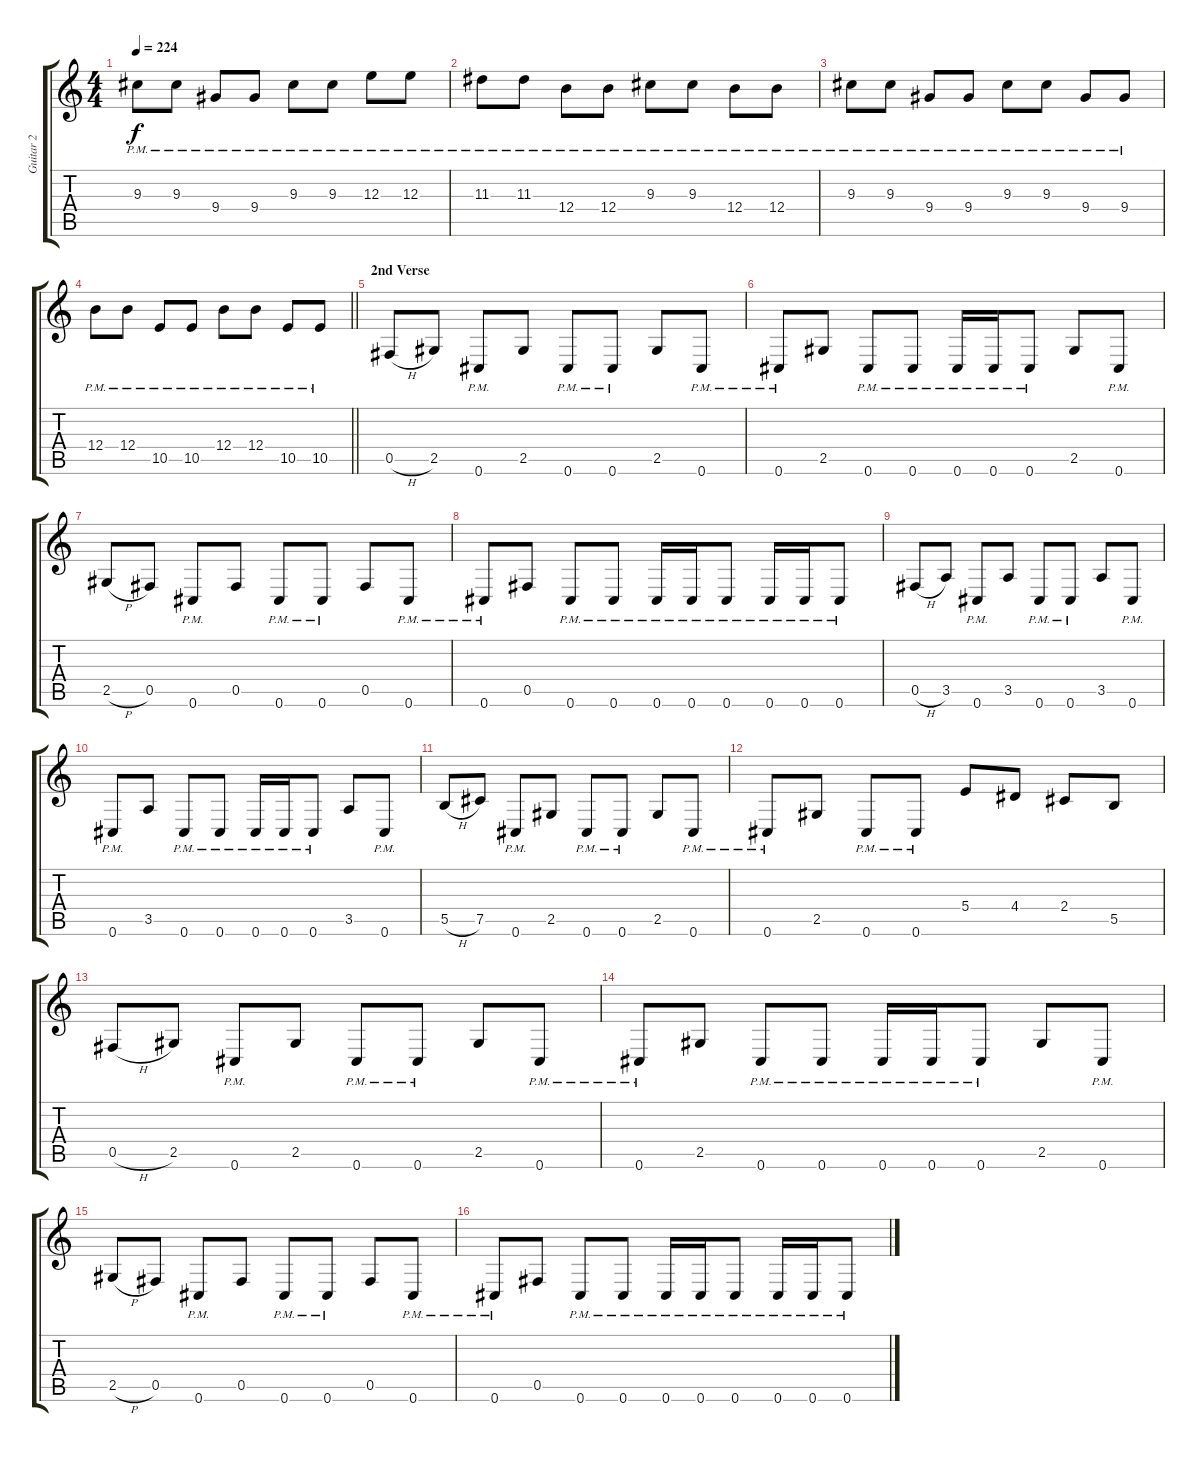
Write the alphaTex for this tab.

\track ("Guitar 2" "Guitar 2") {instrument distortionguitar}
\staff {score tabs}
\tuning (Db4 Ab3 E3 B2 Gb2 Db2) {hide}
\ts (4 4)
\tempo 224
\clef g2
\ks c
9.3{pm}.8{dy f} 9.3{pm}.8 9.4{pm}.8 9.4{pm}.8 9.3{pm}.8 9.3{pm}.8 12.3{pm}.8 12.3{pm}.8 |
11.3{pm}.8 11.3{pm}.8 12.4{pm}.8 12.4{pm}.8 9.3{pm}.8 9.3{pm}.8 12.4{pm}.8 12.4{pm}.8 |
9.3{pm}.8 9.3{pm}.8 9.4{pm}.8 9.4{pm}.8 9.3{pm}.8 9.3{pm}.8 9.4{pm}.8 9.4{pm}.8 |
\barLineRight lightlight
12.4{pm}.8 12.4{pm}.8 10.5{pm}.8 10.5{pm}.8 12.4{pm}.8 12.4{pm}.8 10.5{pm}.8 10.5{pm}.8 |
\section ("" "2nd Verse")
0.5{h}.8 2.5.8 0.6{pm}.8 2.5.8 0.6{pm}.8 0.6{pm}.8 2.5.8 0.6{pm}.8 |
0.6{pm}.8 2.5.8 0.6{pm}.8 0.6{pm}.8 0.6{pm}.16 0.6{pm}.16 0.6{pm}.8 2.5.8 0.6{pm}.8 |
2.5{h}.8 0.5.8 0.6{pm}.8 0.5.8 0.6{pm}.8 0.6{pm}.8 0.5.8 0.6{pm}.8 |
0.6{pm}.8 0.5.8 0.6{pm}.8 0.6{pm}.8 0.6{pm}.16 0.6{pm}.16 0.6{pm}.8 0.6{pm}.16 0.6{pm}.16 0.6{pm}.8 |
0.5{h}.8 3.5.8 0.6{pm}.8 3.5.8 0.6{pm}.8 0.6{pm}.8 3.5.8 0.6{pm}.8 |
0.6{pm}.8 3.5.8 0.6{pm}.8 0.6{pm}.8 0.6{pm}.16 0.6{pm}.16 0.6{pm}.8 3.5.8 0.6{pm}.8 |
5.5{h}.8 7.5.8 0.6{pm}.8 2.5.8 0.6{pm}.8 0.6{pm}.8 2.5.8 0.6{pm}.8 |
0.6{pm}.8 2.5.8 0.6{pm}.8 0.6{pm}.8 5.4.8 4.4.8 2.4.8 5.5.8 |
0.5{h}.8 2.5.8 0.6{pm}.8 2.5.8 0.6{pm}.8 0.6{pm}.8 2.5.8 0.6{pm}.8 |
0.6{pm}.8 2.5.8 0.6{pm}.8 0.6{pm}.8 0.6{pm}.16 0.6{pm}.16 0.6{pm}.8 2.5.8 0.6{pm}.8 |
2.5{h}.8 0.5.8 0.6{pm}.8 0.5.8 0.6{pm}.8 0.6{pm}.8 0.5.8 0.6{pm}.8 |
0.6{pm}.8 0.5.8 0.6{pm}.8 0.6{pm}.8 0.6{pm}.16 0.6{pm}.16 0.6{pm}.8 0.6{pm}.16 0.6{pm}.16 0.6{pm}.8
